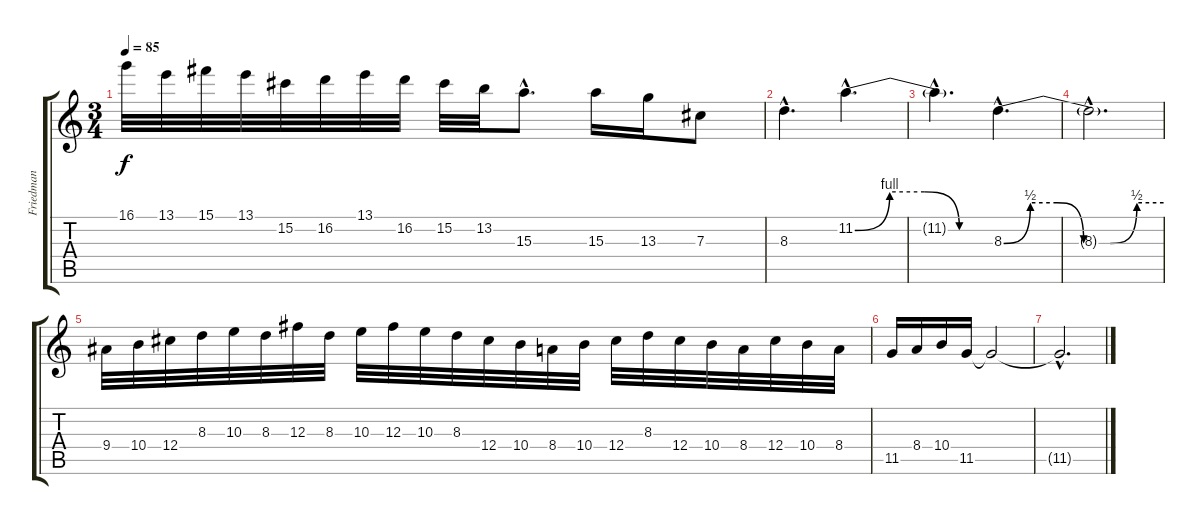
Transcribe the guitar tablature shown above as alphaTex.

\track ("Friedman" "Friedman") {instrument distortionguitar}
\staff {score tabs}
\tuning (Eb4 Bb3 Gb3 Db3 Ab2 Eb2) {hide}
\ts (3 4)
\tempo 85
\clef g2
\ks c
16.1.32{dy f} 13.1.32 15.1.32 13.1.32 15.2.32 16.2.32 13.1.32 16.2.32 15.2.32 13.2.32 15.3{hac}.8{d} 15.3.16 13.3.16 7.3.8 |
8.3{hac}.4{d} 11.2{be (custom 0 0 15 4 30 4 45 0 60 0) hac}.4{d} |
11.2{hac t}.4{d} 8.3{be (custom 0 0 10 2 20 2 30 0 40 0 50 2 60 2) hac}.4{d} |
8.3{hac t}.2{d} |
9.4.32 10.4.32 12.4.32 8.3.32 10.3.32 8.3.32 12.3.32 8.3.32 10.3.32 12.3.32 10.3.32 8.3.32 12.4.32 10.4.32 8.4.32 10.4.32 12.4.32 8.3.32 12.4.32 10.4.32 8.4.32 12.4.32 10.4.32 8.4.32 |
11.5.16 8.4.16 10.4.16 11.5.16 11.5{t}.2 |
11.5{hac t}.2{d}
